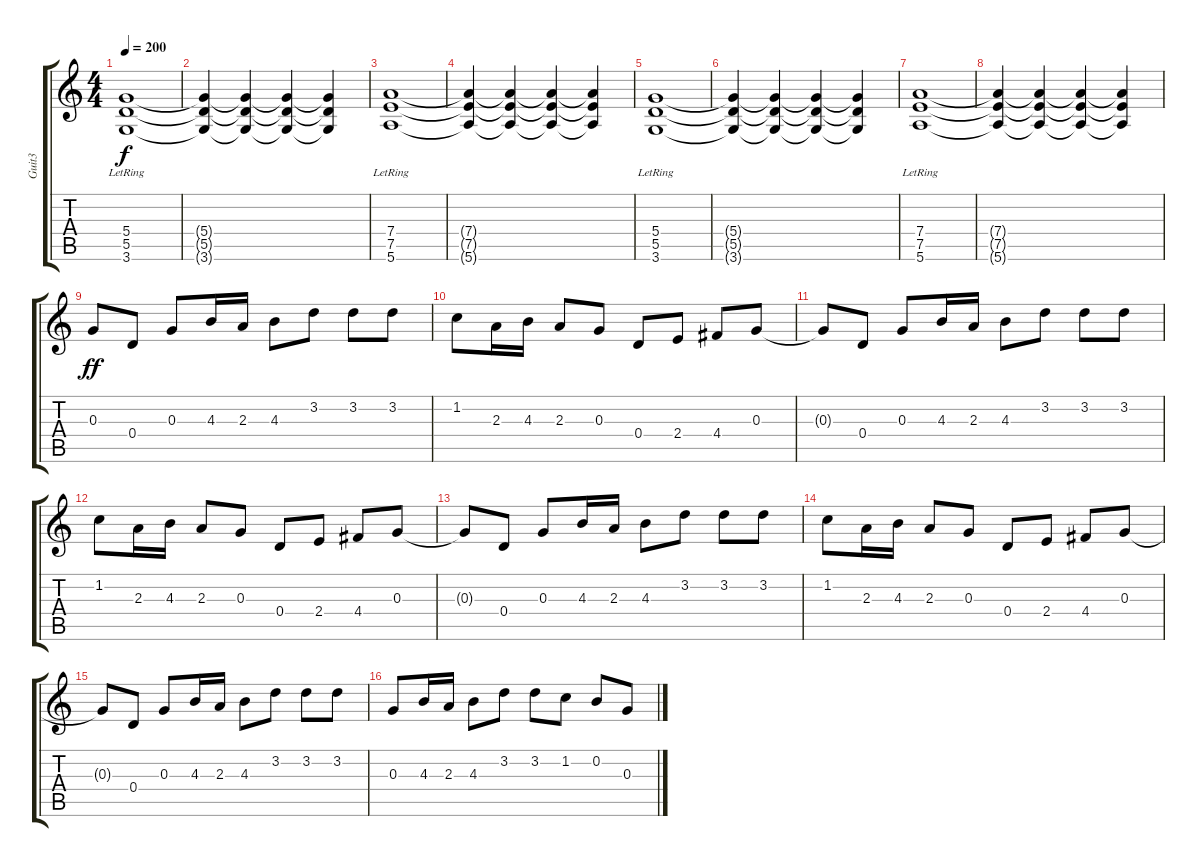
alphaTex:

\track ("Guit3" "Guit3") {instrument overdrivenguitar}
\staff {score tabs}
\tuning (E4 B3 G3 D3 A2 E2) {hide}
\ts (4 4)
\tempo 200
\clef g2
\ks c
(5.4{lr} 5.5{lr} 3.6{lr}).1{dy f} |
(5.4{t} 5.5{t} 3.6{t}).4 (5.4{t} 5.5{t} 3.6{t}).4 (5.4{t} 5.5{t} 3.6{t}).4 (5.4{t} 5.5{t} 3.6{t}).4 |
(7.4{lr} 7.5{lr} 5.6{lr}).1 |
(7.4{t} 7.5{t} 5.6{t}).4 (7.4{t} 7.5{t} 5.6{t}).4 (7.4{t} 7.5{t} 5.6{t}).4 (7.4{t} 7.5{t} 5.6{t}).4 |
(5.4{lr} 5.5{lr} 3.6{lr}).1 |
(5.4{t} 5.5{t} 3.6{t}).4 (5.4{t} 5.5{t} 3.6{t}).4 (5.4{t} 5.5{t} 3.6{t}).4 (5.4{t} 5.5{t} 3.6{t}).4 |
(7.4{lr} 7.5{lr} 5.6{lr}).1 |
(7.4{t} 7.5{t} 5.6{t}).4 (7.4{t} 7.5{t} 5.6{t}).4 (7.4{t} 7.5{t} 5.6{t}).4 (7.4{t} 7.5{t} 5.6{t}).4 |
0.3.8{dy ff} 0.4.8 0.3.8 4.3.16 2.3.16 4.3.8 3.2.8 3.2.8 3.2.8 |
1.2.8 2.3.16 4.3.16 2.3.8 0.3.8 0.4.8 2.4.8 4.4.8 0.3.8 |
0.3{t}.8 0.4.8 0.3.8 4.3.16 2.3.16 4.3.8 3.2.8 3.2.8 3.2.8 |
1.2.8 2.3.16 4.3.16 2.3.8 0.3.8 0.4.8 2.4.8 4.4.8 0.3.8 |
0.3{t}.8 0.4.8 0.3.8 4.3.16 2.3.16 4.3.8 3.2.8 3.2.8 3.2.8 |
1.2.8 2.3.16 4.3.16 2.3.8 0.3.8 0.4.8 2.4.8 4.4.8 0.3.8 |
0.3{t}.8 0.4.8 0.3.8 4.3.16 2.3.16 4.3.8 3.2.8 3.2.8 3.2.8 |
0.3.8 4.3.16 2.3.16 4.3.8 3.2.8 3.2.8 1.2.8 0.2.8 0.3.8
